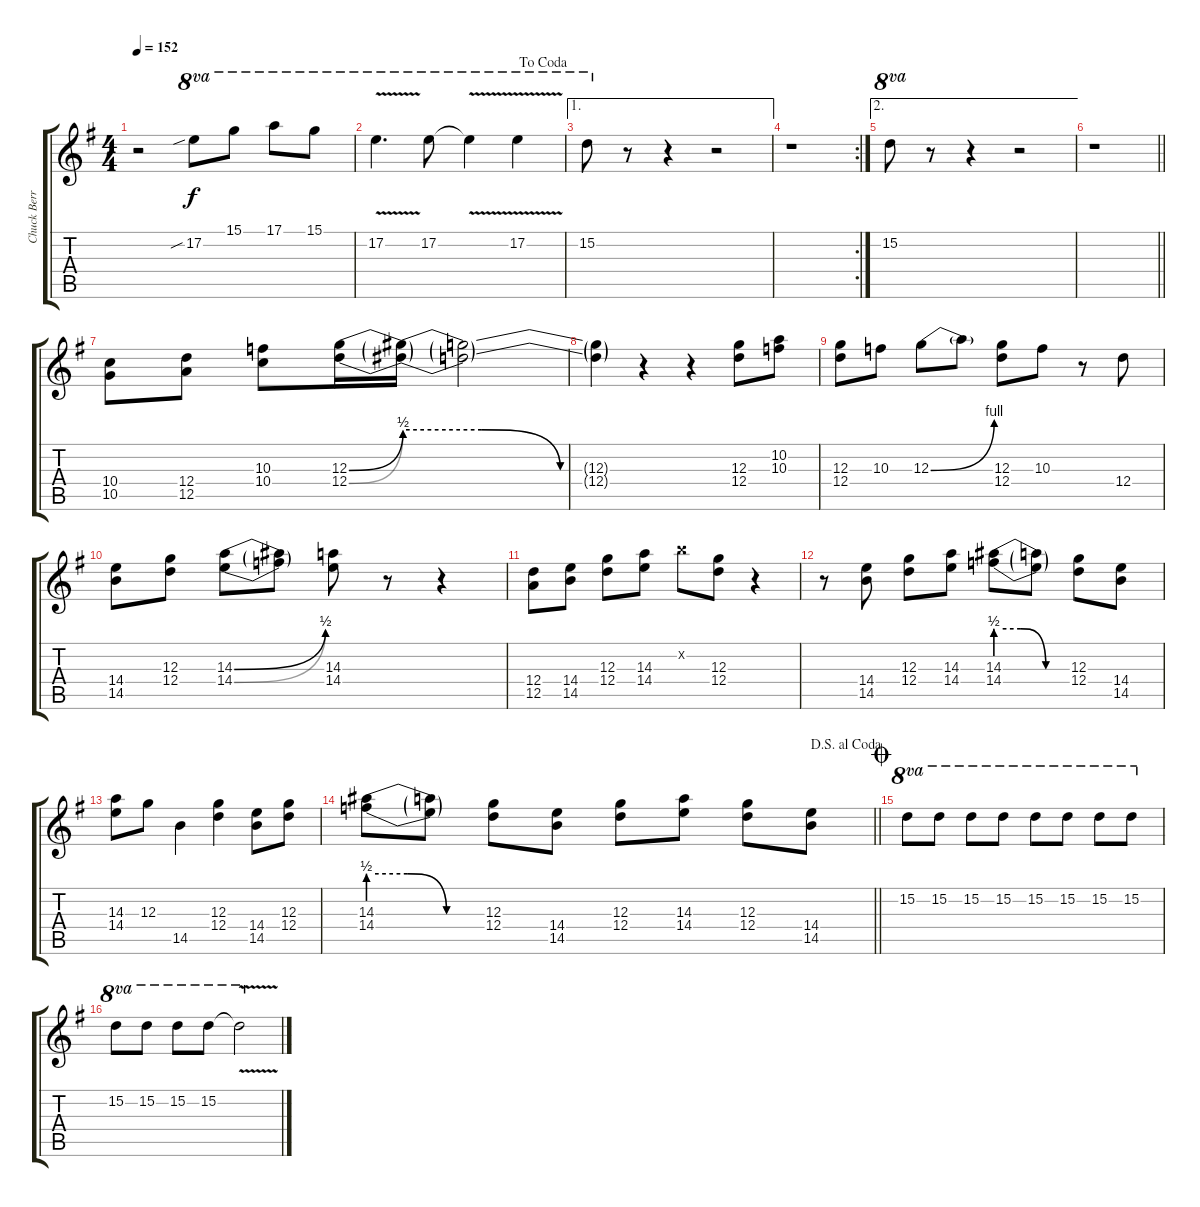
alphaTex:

\track ("Chuck Berry - Electric Guitar" "Chuck Berr") {instrument electricguitarclean}
\staff {score tabs}
\tuning (E4 B3 G3 D3 A2 E2) {hide}
\ts (4 4)
\tempo 152
\clef g2
\ks g
r.2{dy f} 17.2{sib}.8{ot 8va} 15.1.8{ot 8va} 17.1.8{ot 8va} 15.1.8{ot 8va} |
\jump dacoda
17.2{v}.4{d ot 8va} 17.2.8{ot 8va} 17.2{v t}.4{ot 8va} 17.2{v}.4{ot 8va} |
\ae 1
15.2.8{ot 8va} r.8 r.4 r.2 |
\rc 2
r.1 |
\ae 2
15.2.8{ot 8va} r.8 r.4 r.2 |
\barLineRight lightlight
r.1 |
(10.4 10.5).8 (12.4 12.5).8 (10.3 10.4).8 (12.3{be (bend 0 0 60 2)} 12.4{be (bend 0 0 60 2)}).16 (12.3{be (custom 0 2 20 2 40 0 60 0) t} 12.4{be (custom 0 2 20 2 40 0 60 0) t}).16 (12.3{t} 12.4{t}).2 |
(12.3{t} 12.4{t}).4 r.4 r.4 (12.3 12.4).8 (10.2 10.3).8 |
(12.3 12.4).8 10.3.8 12.3{be (bend 0 0 60 4)}.8 12.3{t}.8 (12.3 12.4).8 10.3.8 r.8 12.4.8 |
(14.4 14.5).8 (12.3 12.4).8 (14.3{be (bend 0 0 60 2)} 14.4{be (bend 0 0 60 2)}).8 (14.3{t} 14.4{t}).8 (14.3 14.4).8 r.8 r.4 |
(12.4 12.5).8 (14.4 14.5).8 (12.3 12.4).8 (14.3 14.4).8 12.2{x}.8 (12.3 12.4).8 r.4 |
r.8 (14.4 14.5).8 (12.3 12.4).8 (14.3 14.4).8 (14.3{be (custom 0 2 20 2 40 0 60 0)} 14.4{be (custom 0 2 20 2 40 0 60 0)}).8 (14.3{t} 14.4{t}).8 (12.3 12.4).8 (14.4 14.5).8 |
(14.3 14.4).8 12.3.8 14.5.4 (12.3 12.4).4 (14.4 14.5).8 (12.3 12.4).8 |
\jump dalsegnoalcoda
\barLineRight lightlight
(14.3{be (custom 0 2 20 2 40 0 60 0)} 14.4{be (custom 0 2 20 2 40 0 60 0)}).8 (14.3{t} 14.4{t}).8 (12.3 12.4).8 (14.4 14.5).8 (12.3 12.4).8 (14.3 14.4).8 (12.3 12.4).8 (14.4 14.5).8 |
\jump coda
15.2.8{ot 8va} 15.2.8{ot 8va} 15.2.8{ot 8va} 15.2.8{ot 8va} 15.2.8{ot 8va} 15.2.8{ot 8va} 15.2.8{ot 8va} 15.2.8{ot 8va} |
15.2.8{ot 8va} 15.2.8{ot 8va} 15.2.8{ot 8va} 15.2.8{ot 8va} 15.2{v t}.2{ot 8va}
